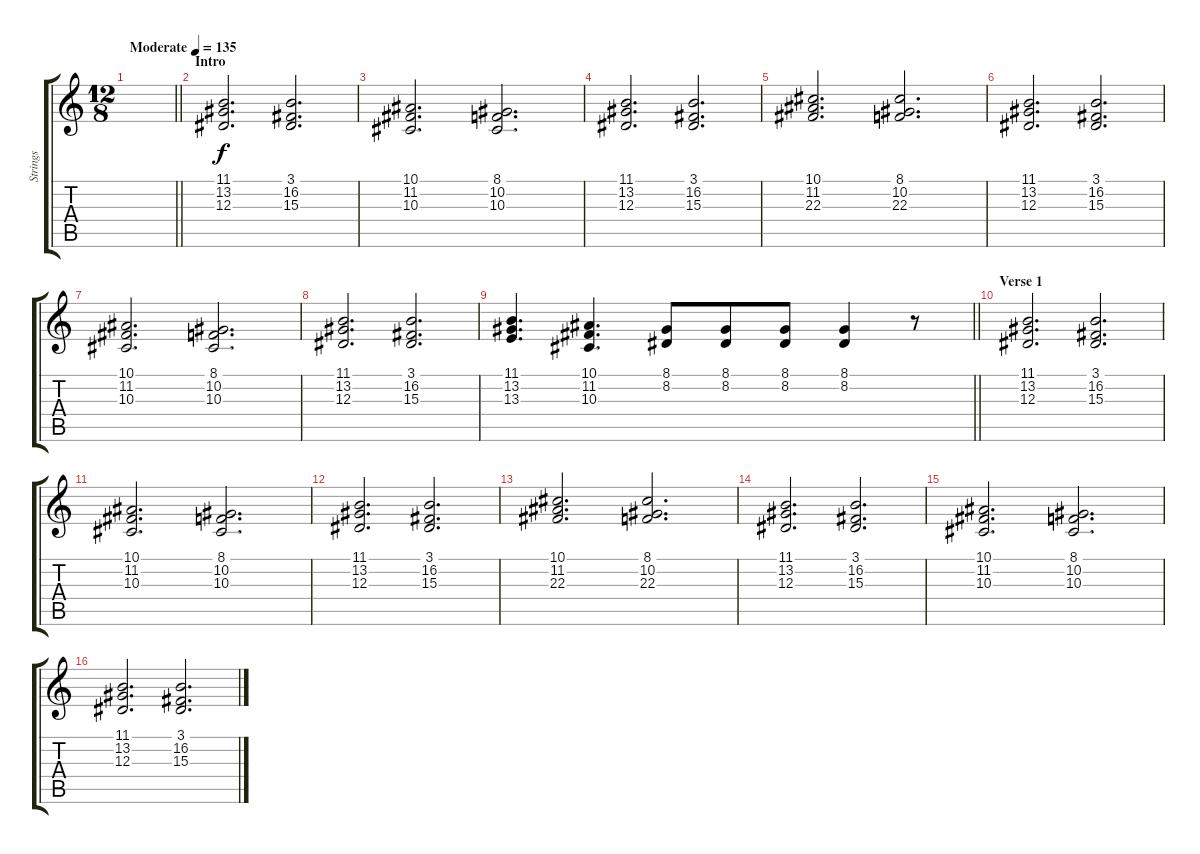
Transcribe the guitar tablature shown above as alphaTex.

\track ("Strings" "Strings") {instrument stringensemble1}
\staff {score tabs}
\tuning (C4 G3 Eb3 Bb2 F2 C2) {hide}
\ts (12 8)
\tempo (135 "Moderate")
\clef g2
\barLineRight lightlight
\ks c
|
\section ("" "Intro")
(11.1 13.2 12.3).2{d} (3.1 16.2 15.3).2{d} |
(10.1 11.2 10.3).2{d} (8.1 10.2 10.3).2{d} |
(11.1 13.2 12.3).2{d} (3.1 16.2 15.3).2{d} |
(10.1 11.2 22.3).2{d} (8.1 10.2 22.3).2{d} |
(11.1 13.2 12.3).2{d} (3.1 16.2 15.3).2{d} |
(10.1 11.2 10.3).2{d} (8.1 10.2 10.3).2{d} |
(11.1 13.2 12.3).2{d} (3.1 16.2 15.3).2{d} |
\barLineRight lightlight
(11.1 13.2 13.3).4{d} (10.1 11.2 10.3).4{d} (8.1 8.2).8 (8.1 8.2).8 (8.1 8.2).8 (8.1 8.2).4 r.8 |
\section ("" "Verse 1")
(11.1 13.2 12.3).2{d} (3.1 16.2 15.3).2{d} |
(10.1 11.2 10.3).2{d} (8.1 10.2 10.3).2{d} |
(11.1 13.2 12.3).2{d} (3.1 16.2 15.3).2{d} |
(10.1 11.2 22.3).2{d} (8.1 10.2 22.3).2{d} |
(11.1 13.2 12.3).2{d} (3.1 16.2 15.3).2{d} |
(10.1 11.2 10.3).2{d} (8.1 10.2 10.3).2{d} |
(11.1 13.2 12.3).2{d} (3.1 16.2 15.3).2{d}
